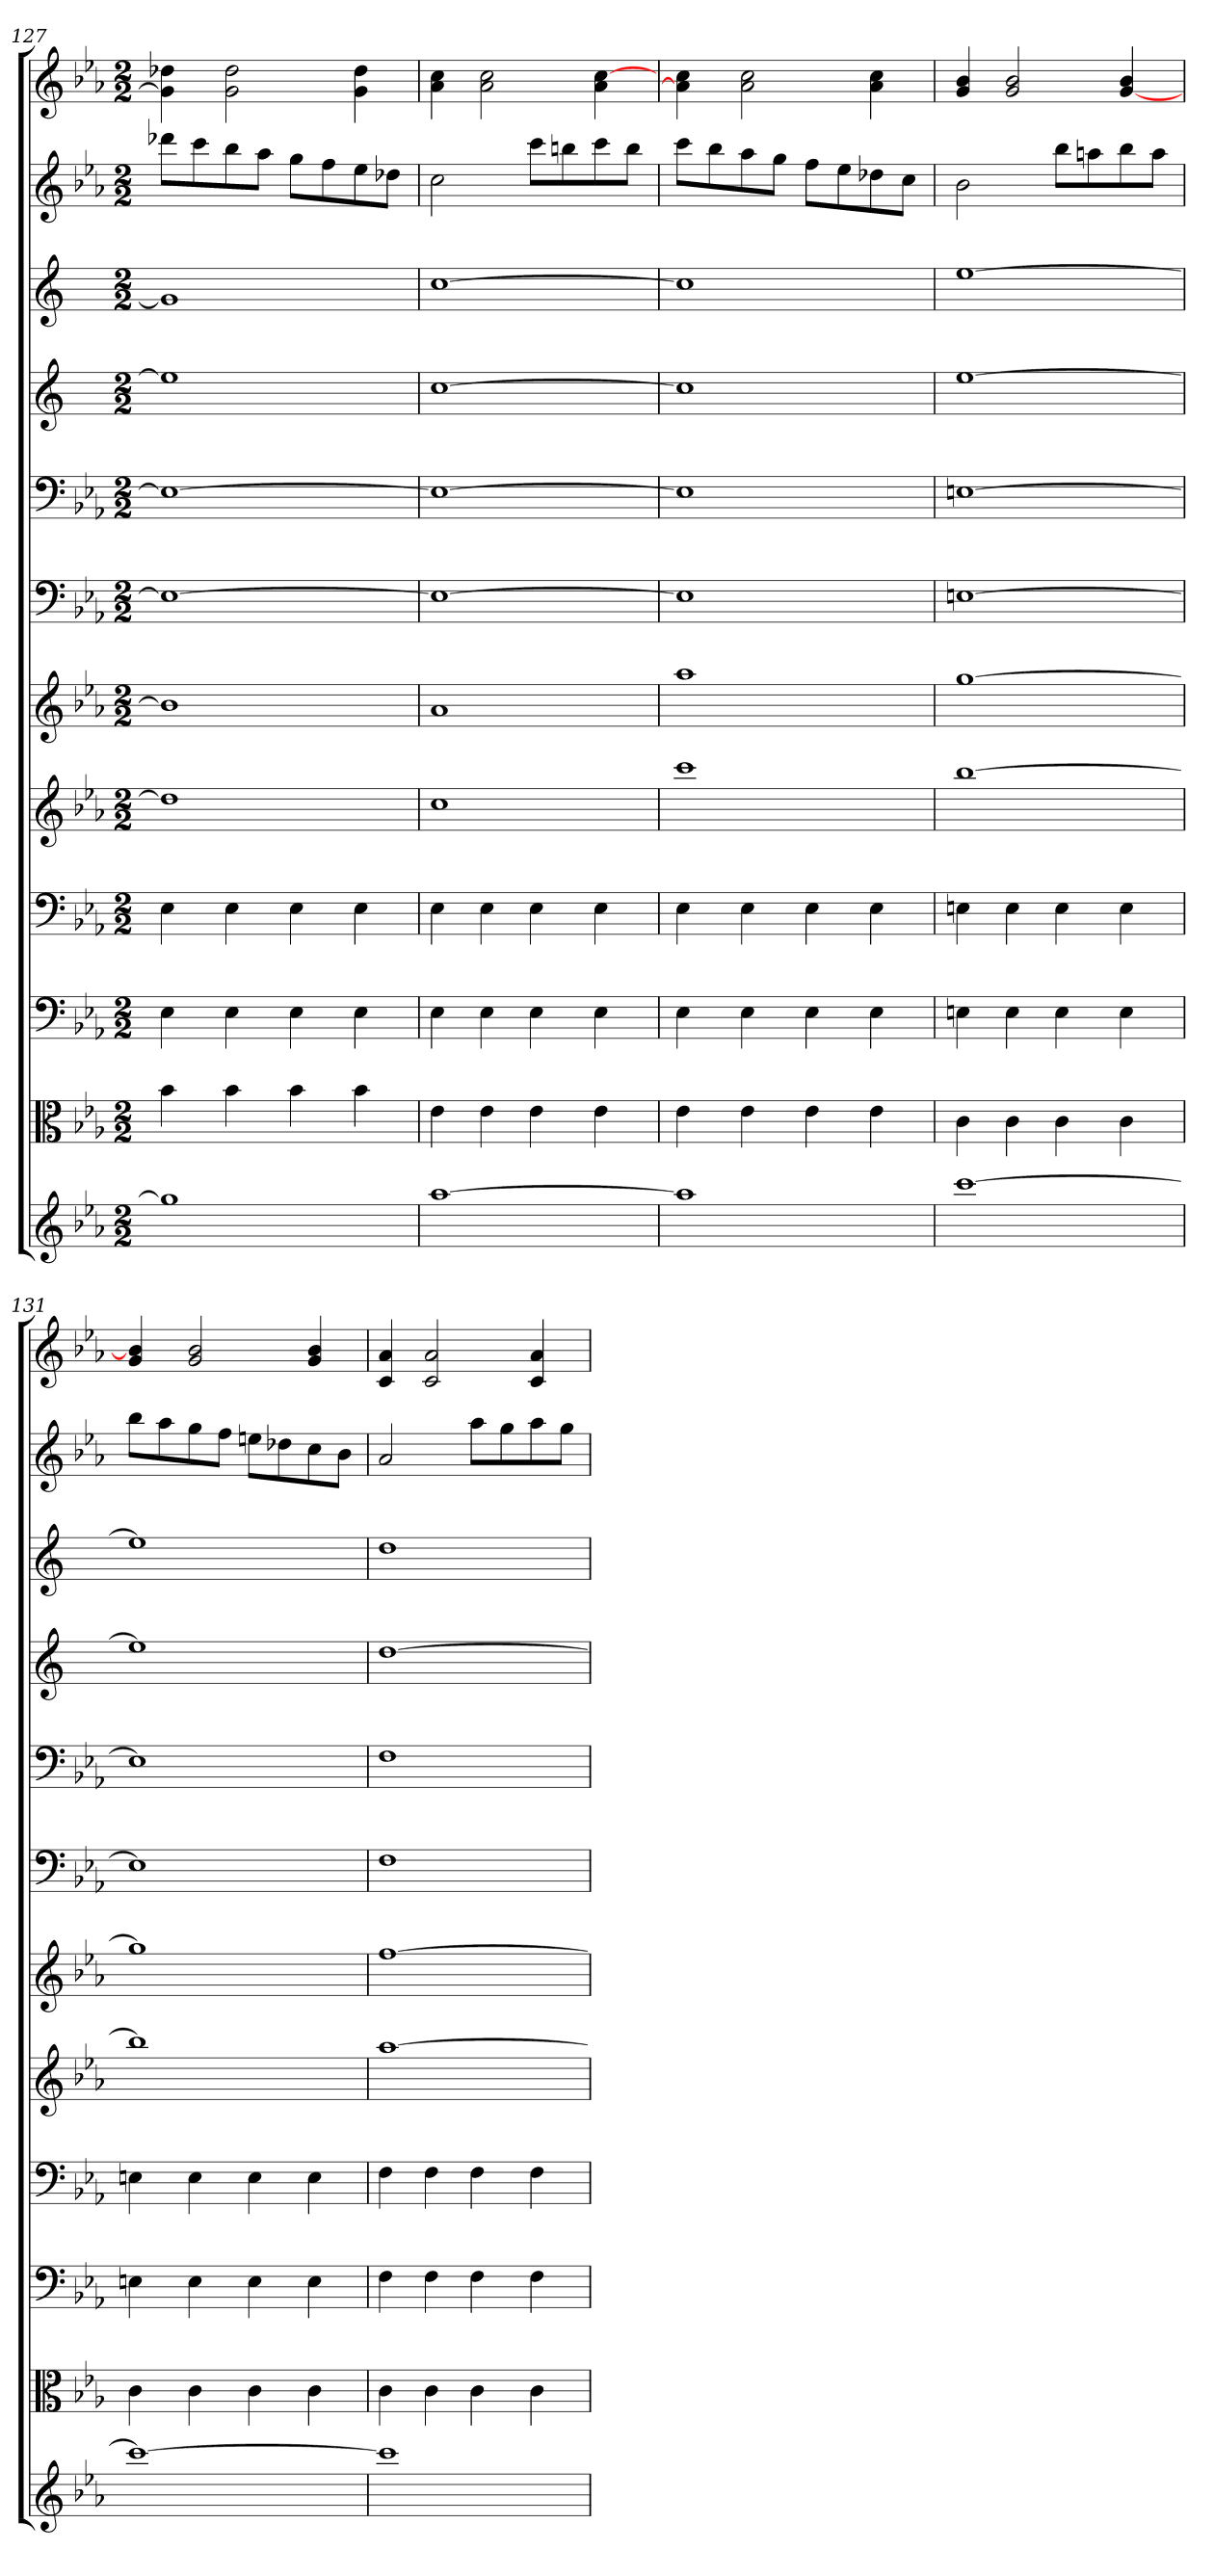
**kern	**kern	**kern	**kern	**kern	**kern	**kern	**kern	**kern	**kern	**kern	**kern
*part12	*part11	*part10	*part9	*part8	*part7	*part6	*part5	*part4	*part3	*part2	*part1
*staff12	*staff11	*staff10	*staff9	*staff8	*staff7	*staff6	*staff5	*staff4	*staff3	*staff2	*staff1
*	*clefC3	*clefF4	*clefF4	*	*	*clefF4	*clefF4	*	*	*	*
*k[b-e-a-]	*k[b-e-a-]	*k[b-e-a-]	*k[b-e-a-]	*k[b-e-a-]	*k[b-e-a-]	*k[b-e-a-]	*k[b-e-a-]	*k[]	*k[]	*k[b-e-a-]	*k[b-e-a-]
*E-:	*E-:	*E-:	*E-:	*E-:	*E-:	*E-:	*E-:	*	*	*E-:	*E-:
*M2/2	*M2/2	*M2/2	*M2/2	*M2/2	*M2/2	*M2/2	*M2/2	*M2/2	*M2/2	*M2/2	*M2/2
=127	=127	=127	=127	=127	=127	=127	=127	=127	=127	=127	=127
1gg]	4b-	4E-	4E-	1dd-]	1b-]	1E-_	1E-_	1ee]	1g]	8ddd-XL	4g] 4dd-X
.	.	.	.	.	.	.	.	.	.	8ccc	.
.	4b-	4E-	4E-	.	.	.	.	.	.	8bb-	2g 2dd-
.	.	.	.	.	.	.	.	.	.	8aa-J	.
.	4b-	4E-	4E-	.	.	.	.	.	.	8ggL	.
.	.	.	.	.	.	.	.	.	.	8ff	.
.	4b-	4E-	4E-	.	.	.	.	.	.	8ee-	4g 4dd-
.	.	.	.	.	.	.	.	.	.	8dd-XJ	.
=128	=128	=128	=128	=128	=128	=128	=128	=128	=128	=128	=128
[1aa-	4e-	4E-	4E-	1cc	1a-	1E-_	1E-_	[1cc	[1cc	2cc	4a- 4cc
.	4e-	4E-	4E-	.	.	.	.	.	.	.	2a- 2cc
.	4e-	4E-	4E-	.	.	.	.	.	.	8cccL	.
.	.	.	.	.	.	.	.	.	.	8bbn	.
.	4e-	4E-	4E-	.	.	.	.	.	.	8ccc	4a- [4cc
.	.	.	.	.	.	.	.	.	.	8bbJ	.
=129	=129	=129	=129	=129	=129	=129	=129	=129	=129	=129	=129
1aa-]	4e-	4E-	4E-	1ccc	1aa-	1E-]	1E-]	1cc]	1cc]	8cccL	4a-] 4cc
.	.	.	.	.	.	.	.	.	.	8bb-	.
.	4e-	4E-	4E-	.	.	.	.	.	.	8aa-	2a- 2cc
.	.	.	.	.	.	.	.	.	.	8ggJ	.
.	4e-	4E-	4E-	.	.	.	.	.	.	8ffL	.
.	.	.	.	.	.	.	.	.	.	8ee-	.
.	4e-	4E-	4E-	.	.	.	.	.	.	8dd-X	4a- 4cc
.	.	.	.	.	.	.	.	.	.	8ccJ	.
=130	=130	=130	=130	=130	=130	=130	=130	=130	=130	=130	=130
[1ccc	4c	4En	4En	[1bb-	[1gg	[1En	[1En	[1ee	[1ee	2b-	4g 4b-
.	4c	4E	4E	.	.	.	.	.	.	.	2g 2b-
.	4c	4E	4E	.	.	.	.	.	.	8bb-L	.
.	.	.	.	.	.	.	.	.	.	8aan	.
.	4c	4E	4E	.	.	.	.	.	.	8bb-	[4g 4b-
.	.	.	.	.	.	.	.	.	.	8aaJ	.
=131	=131	=131	=131	=131	=131	=131	=131	=131	=131	=131	=131
1ccc_	4c	4En	4En	1bb-]	1gg]	1E]	1E]	1ee]	1ee]	8bb-L	4g 4b-]
.	.	.	.	.	.	.	.	.	.	8aa-	.
.	4c	4E	4E	.	.	.	.	.	.	8gg	2g 2b-
.	.	.	.	.	.	.	.	.	.	8ffJ	.
.	4c	4E	4E	.	.	.	.	.	.	8eenL	.
.	.	.	.	.	.	.	.	.	.	8dd-X	.
.	4c	4E	4E	.	.	.	.	.	.	8cc	4g 4b-
.	.	.	.	.	.	.	.	.	.	8b-J	.
=132	=132	=132	=132	=132	=132	=132	=132	=132	=132	=132	=132
1ccc]	4c	4F	4F	[1aa-	[1ff	1F	1F	[1dd	1dd	2a-	4c 4a-
.	4c	4F	4F	.	.	.	.	.	.	.	2c 2a-
.	4c	4F	4F	.	.	.	.	.	.	8aa-L	.
.	.	.	.	.	.	.	.	.	.	8gg	.
.	4c	4F	4F	.	.	.	.	.	.	8aa-	4c 4a-
.	.	.	.	.	.	.	.	.	.	8ggJ	.
=	=	=	=	=	=	=	=	=	=	=	=
*-	*-	*-	*-	*-	*-	*-	*-	*-	*-	*-	*-
